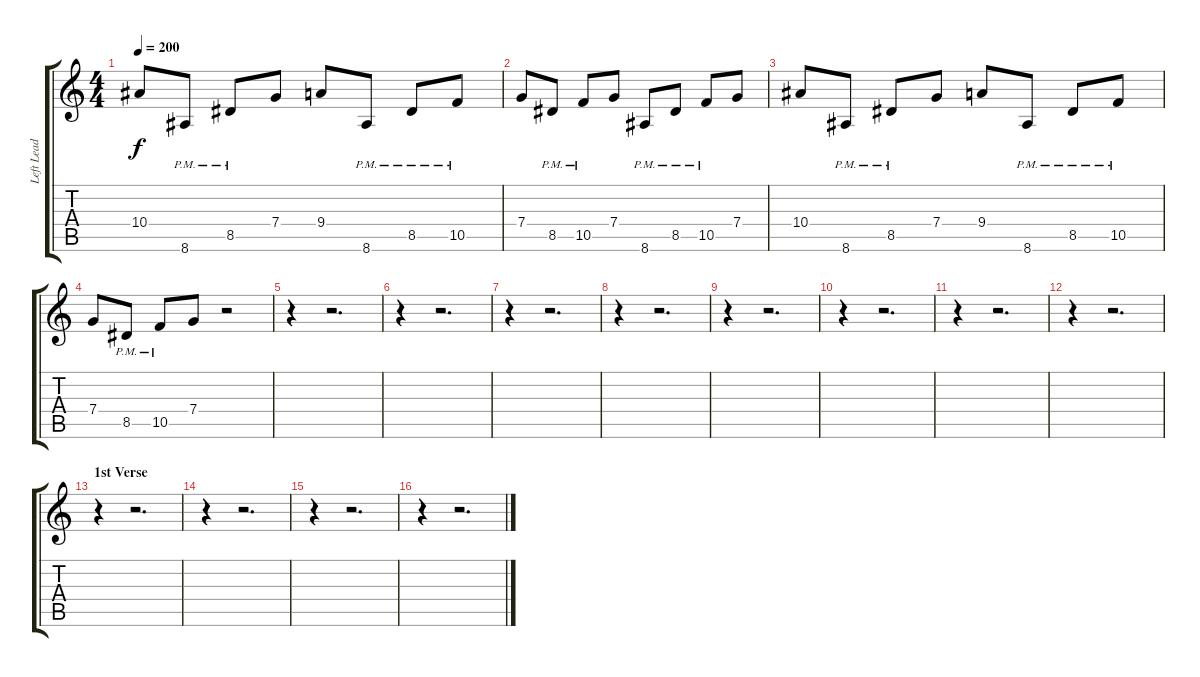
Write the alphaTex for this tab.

\track ("Left Lead Gtr" "Left Lead ") {instrument overdrivenguitar}
\staff {score tabs}
\tuning (D4 A3 F3 C3 G2 D2) {hide}
\ts (4 4)
\tempo 200
\clef g2
\ks c
10.4.8{dy f} 8.6{pm}.8 8.5{pm}.8 7.4.8 9.4.8 8.6{pm}.8 8.5{pm}.8 10.5{pm}.8 |
7.4.8 8.5{pm}.8 10.5{pm}.8 7.4.8 8.6{pm}.8 8.5{pm}.8 10.5{pm}.8 7.4.8 |
10.4.8 8.6{pm}.8 8.5{pm}.8 7.4.8 9.4.8 8.6{pm}.8 8.5{pm}.8 10.5{pm}.8 |
7.4.8 8.5{pm}.8 10.5{pm}.8 7.4.8 r.2 |
r.4 r.2{d} |
r.4 r.2{d} |
r.4 r.2{d} |
r.4 r.2{d} |
r.4 r.2{d} |
r.4 r.2{d} |
r.4 r.2{d} |
r.4 r.2{d} |
\section ("" "1st Verse")
r.4 r.2{d} |
r.4 r.2{d} |
r.4 r.2{d} |
r.4 r.2{d}
